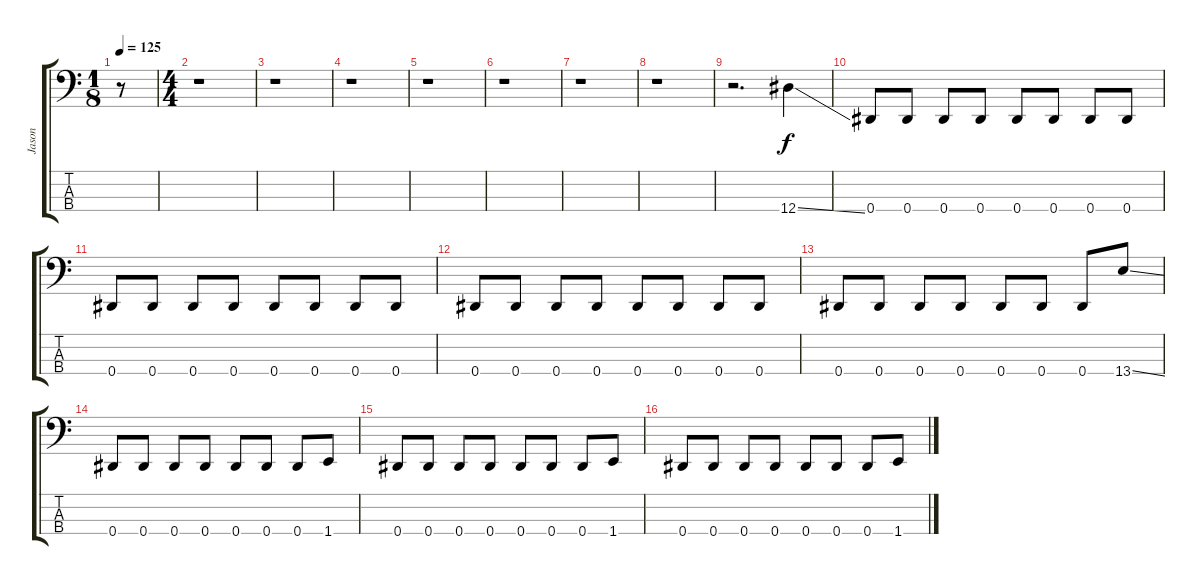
\track ("Jason" "Jason") {instrument electricbassfinger}
\staff {score tabs}
\tuning (Gb2 Db2 Ab1 Eb1) {hide}
\ts (1 8)
\tempo 125
\clef f4
\ks c
r.8{dy f instrument electricbassfinger} |
\ts (4 4)
r.1 |
r.1 |
r.1 |
r.1 |
r.1 |
r.1 |
r.1 |
r.2{d} 12.4{ss}.4 |
0.4.8 0.4.8 0.4.8 0.4.8 0.4.8 0.4.8 0.4.8 0.4.8 |
0.4.8 0.4.8 0.4.8 0.4.8 0.4.8 0.4.8 0.4.8 0.4.8 |
0.4.8 0.4.8 0.4.8 0.4.8 0.4.8 0.4.8 0.4.8 0.4.8 |
0.4.8 0.4.8 0.4.8 0.4.8 0.4.8 0.4.8 0.4.8 13.4{ss}.8 |
0.4.8 0.4.8 0.4.8 0.4.8 0.4.8 0.4.8 0.4.8 1.4.8 |
0.4.8 0.4.8 0.4.8 0.4.8 0.4.8 0.4.8 0.4.8 1.4.8 |
0.4.8 0.4.8 0.4.8 0.4.8 0.4.8 0.4.8 0.4.8 1.4.8
